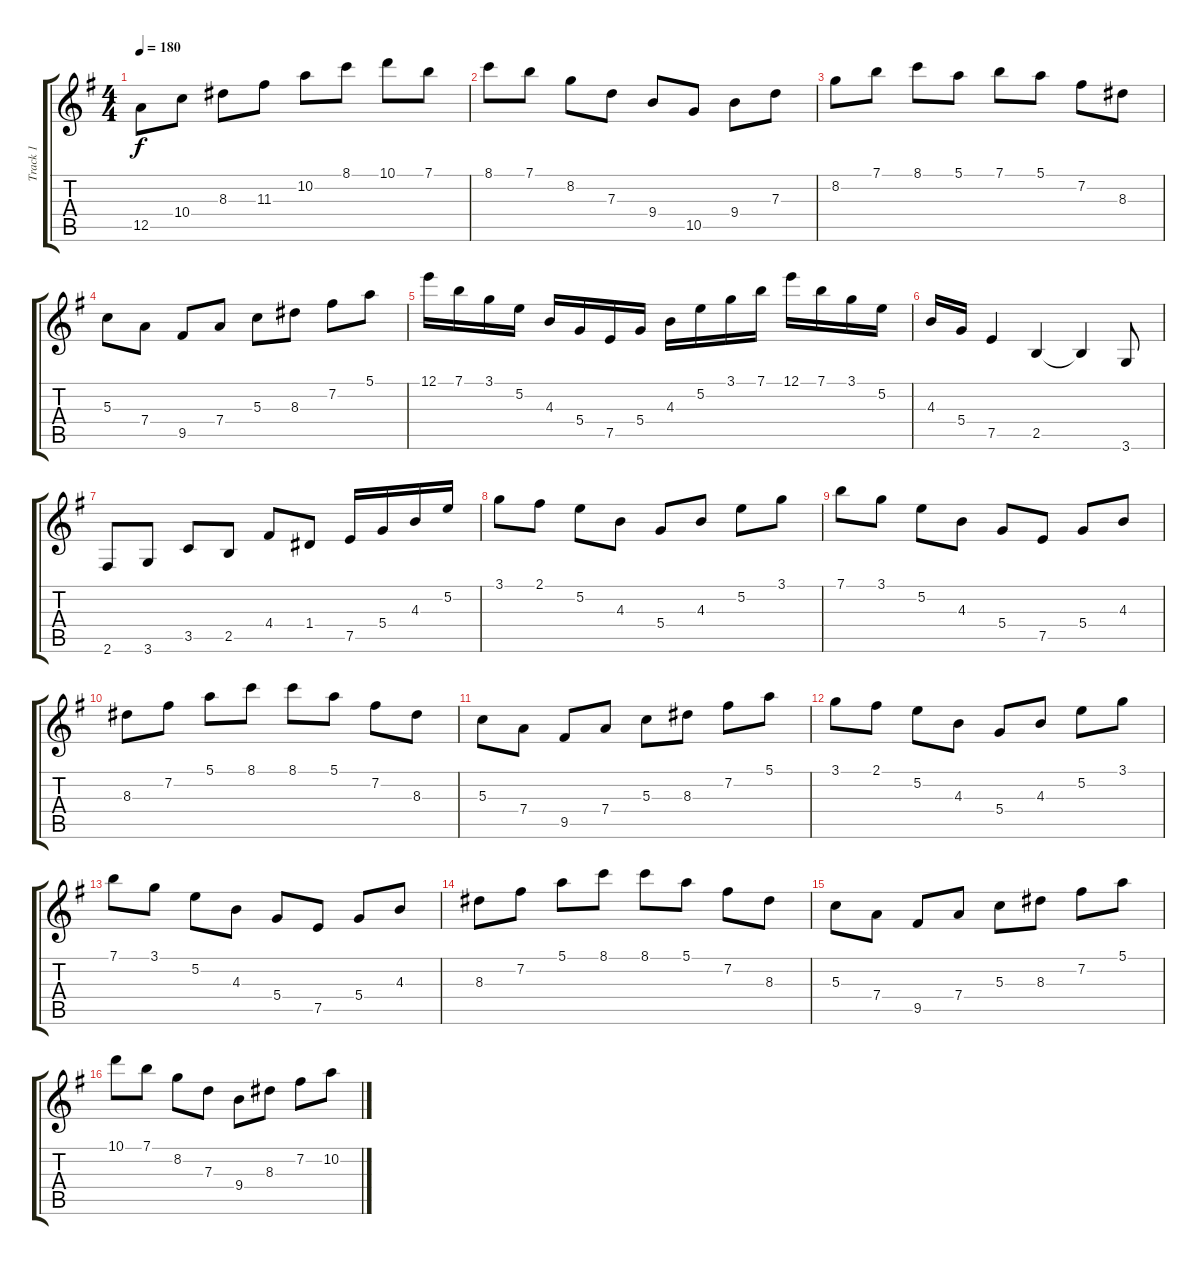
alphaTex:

\track ("Track 1" "Track 1") {instrument overdrivenguitar}
\staff {score tabs}
\tuning (E4 B3 G3 D3 A2 E2) {hide}
\ts (4 4)
\tempo 180
\clef g2
\ks g
12.5.8{dy f} 10.4.8 8.3.8 11.3.8 10.2.8 8.1.8 10.1.8 7.1.8 |
8.1.8 7.1.8 8.2.8 7.3.8 9.4.8 10.5.8 9.4.8 7.3.8 |
8.2.8 7.1.8 8.1.8 5.1.8 7.1.8 5.1.8 7.2.8 8.3.8 |
5.3.8 7.4.8 9.5.8 7.4.8 5.3.8 8.3.8 7.2.8 5.1.8 |
12.1.16 7.1.16 3.1.16 5.2.16 4.3.16 5.4.16 7.5.16 5.4.16 4.3.16 5.2.16 3.1.16 7.1.16 12.1.16 7.1.16 3.1.16 5.2.16 |
4.3.16 5.4.16 7.5.4 2.5.4 2.5{t}.4 3.6.8 |
2.6.8 3.6.8 3.5.8 2.5.8 4.4.8 1.4.8 7.5.16 5.4.16 4.3.16 5.2.16 |
3.1.8 2.1.8 5.2.8 4.3.8 5.4.8 4.3.8 5.2.8 3.1.8 |
7.1.8 3.1.8 5.2.8 4.3.8 5.4.8 7.5.8 5.4.8 4.3.8 |
8.3.8 7.2.8 5.1.8 8.1.8 8.1.8 5.1.8 7.2.8 8.3.8 |
5.3.8 7.4.8 9.5.8 7.4.8 5.3.8 8.3.8 7.2.8 5.1.8 |
3.1.8 2.1.8 5.2.8 4.3.8 5.4.8 4.3.8 5.2.8 3.1.8 |
7.1.8 3.1.8 5.2.8 4.3.8 5.4.8 7.5.8 5.4.8 4.3.8 |
8.3.8 7.2.8 5.1.8 8.1.8 8.1.8 5.1.8 7.2.8 8.3.8 |
5.3.8 7.4.8 9.5.8 7.4.8 5.3.8 8.3.8 7.2.8 5.1.8 |
10.1.8 7.1.8 8.2.8 7.3.8 9.4.8 8.3.8 7.2.8 10.2.8
